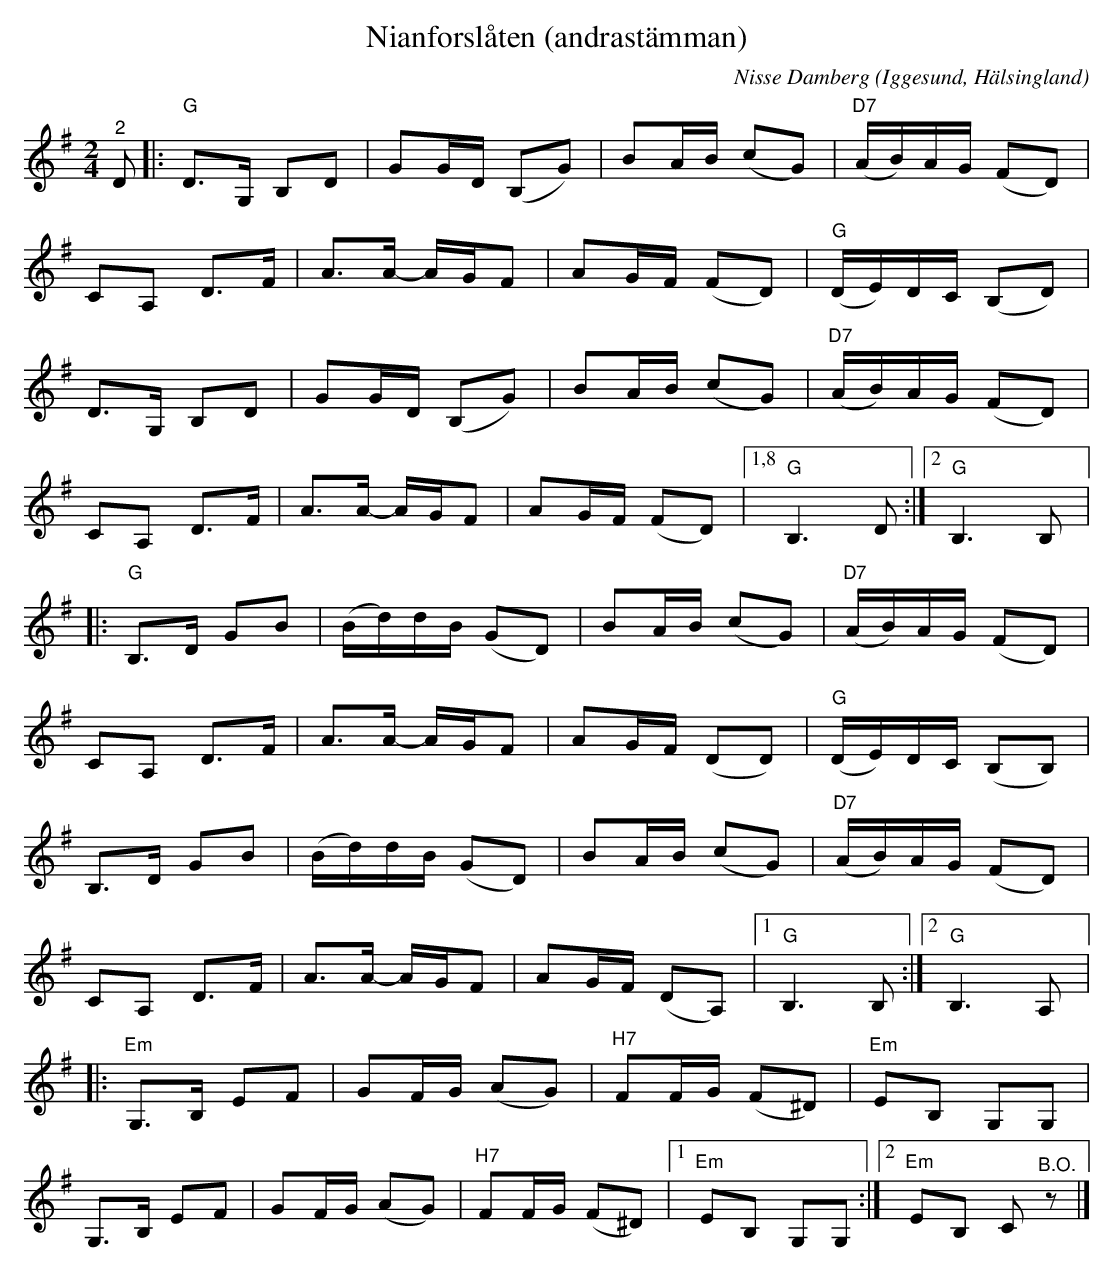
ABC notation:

X:1
T:Nianforslåten (andrastämman)
C:Nisse Damberg
O:Iggesund, Hälsingland
L:1/8
M:2/4
K:G
V:2
"^2" D |:"G" D>G, B,D | GG/D/ (B,G) | BA/B/ (cG) |"D7" (A/B/)A/G/ (FD) |
CA, D>F | A>A- A/G/F | AG/F/ (FD) | "G" (D/E/)D/C/ (B,D) |
D>G, B,D | GG/D/ (B,G) | BA/B/ (cG) |"D7" (A/B/)A/G/ (FD) |
CA, D>F | A>A- A/G/F | AG/F/ (FD) |1,8"G" B,3 D :|2"G" B,3 B, |:
"G" B,>D GB | (B/d/)d/B/ (GD) | BA/B/ (cG) |"D7" (A/B/)A/G/ (FD) |
CA, D>F | A>A- A/G/F | AG/F/ (DD) | "G" (D/E/)D/C/ (B,B,) |
B,>D GB | (B/d/)d/B/ (GD) | BA/B/ (cG) |"D7" (A/B/)A/G/ (FD) |
CA, D>F | A>A- A/G/F | AG/F/ (DA,) |1 "G" B,3 B, :|2"G" B,3 A, |:
"Em" G,>B, EF | GF/G/ (AG) |"^H7" FF/G/ (F^D) |"Em" EB, G,G, |
G,>B, EF | GF/G/ (AG) | "^H7" FF/G/ (F^D) |1 "Em" EB, G,G, :|2 "Em" EB, C"^B.O." z |]
